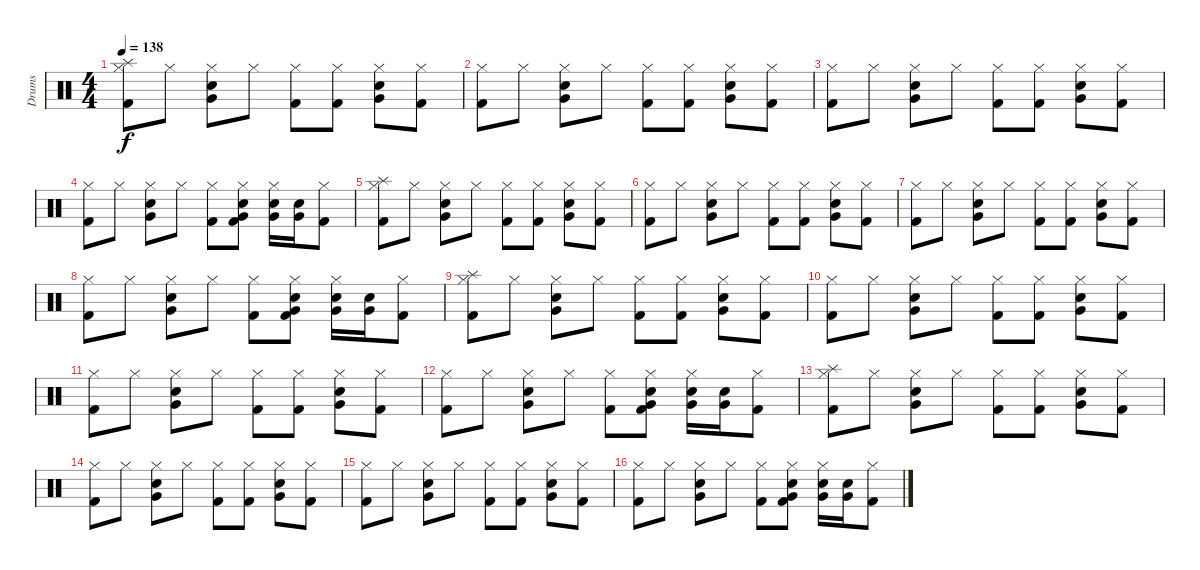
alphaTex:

\track ("Drums" "Drums") {instrument percussion}
\staff {score}
\articulation defaults
\ts (4 4)
\tempo 138
\clef neutral
\ks c
("Hi-Hat (closed)" "Kick (hit) 2" "Splash (hit)").8{dy f} "Hi-Hat (closed)".8 ("Hi-Hat (closed)" "Snare (hit) 2" "Very Low Tom (hit)").8 "Hi-Hat (closed)".8 ("Hi-Hat (closed)" "Kick (hit) 2").8 ("Hi-Hat (closed)" "Kick (hit) 2").8 ("Hi-Hat (closed)" "Snare (hit) 2" "Very Low Tom (hit)").8 ("Hi-Hat (closed)" "Kick (hit) 2").8 |
("Hi-Hat (closed)" "Kick (hit) 2").8 "Hi-Hat (closed)".8 ("Hi-Hat (closed)" "Snare (hit) 2" "Very Low Tom (hit)").8 "Hi-Hat (closed)".8 ("Hi-Hat (closed)" "Kick (hit) 2").8 ("Hi-Hat (closed)" "Kick (hit) 2").8 ("Hi-Hat (closed)" "Snare (hit) 2" "Very Low Tom (hit)").8 ("Hi-Hat (closed)" "Kick (hit) 2").8 |
("Hi-Hat (closed)" "Kick (hit) 2").8 "Hi-Hat (closed)".8 ("Hi-Hat (closed)" "Snare (hit) 2" "Very Low Tom (hit)").8 "Hi-Hat (closed)".8 ("Hi-Hat (closed)" "Kick (hit) 2").8 ("Hi-Hat (closed)" "Kick (hit) 2").8 ("Hi-Hat (closed)" "Snare (hit) 2" "Very Low Tom (hit)").8 ("Hi-Hat (closed)" "Kick (hit) 2").8 |
("Hi-Hat (closed)" "Kick (hit) 2").8 "Hi-Hat (closed)".8 ("Hi-Hat (closed)" "Snare (hit) 2" "Very Low Tom (hit)").8 "Hi-Hat (closed)".8 ("Hi-Hat (closed)" "Kick (hit) 2").8 ("Hi-Hat (closed)" "Kick (hit) 2" "Snare (hit) 2" "Very Low Tom (hit)").8 ("Hi-Hat (closed)" "Snare (hit) 2" "Very Low Tom (hit)").16 ("Snare (hit) 2" "Very Low Tom (hit)").16 ("Hi-Hat (closed)" "Kick (hit) 2").8 |
("Hi-Hat (closed)" "Kick (hit) 2" "Splash (hit)").8 "Hi-Hat (closed)".8 ("Hi-Hat (closed)" "Snare (hit) 2" "Very Low Tom (hit)").8 "Hi-Hat (closed)".8 ("Hi-Hat (closed)" "Kick (hit) 2").8 ("Hi-Hat (closed)" "Kick (hit) 2").8 ("Hi-Hat (closed)" "Snare (hit) 2" "Very Low Tom (hit)").8 ("Hi-Hat (closed)" "Kick (hit) 2").8 |
("Hi-Hat (closed)" "Kick (hit) 2").8 "Hi-Hat (closed)".8 ("Hi-Hat (closed)" "Snare (hit) 2" "Very Low Tom (hit)").8 "Hi-Hat (closed)".8 ("Hi-Hat (closed)" "Kick (hit) 2").8 ("Hi-Hat (closed)" "Kick (hit) 2").8 ("Hi-Hat (closed)" "Snare (hit) 2" "Very Low Tom (hit)").8 ("Hi-Hat (closed)" "Kick (hit) 2").8 |
("Hi-Hat (closed)" "Kick (hit) 2").8 "Hi-Hat (closed)".8 ("Hi-Hat (closed)" "Snare (hit) 2" "Very Low Tom (hit)").8 "Hi-Hat (closed)".8 ("Hi-Hat (closed)" "Kick (hit) 2").8 ("Hi-Hat (closed)" "Kick (hit) 2").8 ("Hi-Hat (closed)" "Snare (hit) 2" "Very Low Tom (hit)").8 ("Hi-Hat (closed)" "Kick (hit) 2").8 |
("Hi-Hat (closed)" "Kick (hit) 2").8 "Hi-Hat (closed)".8 ("Hi-Hat (closed)" "Snare (hit) 2" "Very Low Tom (hit)").8 "Hi-Hat (closed)".8 ("Hi-Hat (closed)" "Kick (hit) 2").8 ("Hi-Hat (closed)" "Kick (hit) 2" "Snare (hit) 2" "Very Low Tom (hit)").8 ("Hi-Hat (closed)" "Snare (hit) 2" "Very Low Tom (hit)").16 ("Snare (hit) 2" "Very Low Tom (hit)").16 ("Hi-Hat (closed)" "Kick (hit) 2").8 |
("Hi-Hat (closed)" "Kick (hit) 2" "Splash (hit)").8 "Hi-Hat (closed)".8 ("Hi-Hat (closed)" "Snare (hit) 2" "Very Low Tom (hit)").8 "Hi-Hat (closed)".8 ("Hi-Hat (closed)" "Kick (hit) 2").8 ("Hi-Hat (closed)" "Kick (hit) 2").8 ("Hi-Hat (closed)" "Snare (hit) 2" "Very Low Tom (hit)").8 ("Hi-Hat (closed)" "Kick (hit) 2").8 |
("Hi-Hat (closed)" "Kick (hit) 2").8 "Hi-Hat (closed)".8 ("Hi-Hat (closed)" "Snare (hit) 2" "Very Low Tom (hit)").8 "Hi-Hat (closed)".8 ("Hi-Hat (closed)" "Kick (hit) 2").8 ("Hi-Hat (closed)" "Kick (hit) 2").8 ("Hi-Hat (closed)" "Snare (hit) 2" "Very Low Tom (hit)").8 ("Hi-Hat (closed)" "Kick (hit) 2").8 |
("Hi-Hat (closed)" "Kick (hit) 2").8 "Hi-Hat (closed)".8 ("Hi-Hat (closed)" "Snare (hit) 2" "Very Low Tom (hit)").8 "Hi-Hat (closed)".8 ("Hi-Hat (closed)" "Kick (hit) 2").8 ("Hi-Hat (closed)" "Kick (hit) 2").8 ("Hi-Hat (closed)" "Snare (hit) 2" "Very Low Tom (hit)").8 ("Hi-Hat (closed)" "Kick (hit) 2").8 |
("Hi-Hat (closed)" "Kick (hit) 2").8 "Hi-Hat (closed)".8 ("Hi-Hat (closed)" "Snare (hit) 2" "Very Low Tom (hit)").8 "Hi-Hat (closed)".8 ("Hi-Hat (closed)" "Kick (hit) 2").8 ("Hi-Hat (closed)" "Kick (hit) 2" "Snare (hit) 2" "Very Low Tom (hit)").8 ("Hi-Hat (closed)" "Snare (hit) 2" "Very Low Tom (hit)").16 ("Snare (hit) 2" "Very Low Tom (hit)").16 ("Hi-Hat (closed)" "Kick (hit) 2").8 |
("Hi-Hat (closed)" "Kick (hit) 2" "Splash (hit)").8 "Hi-Hat (closed)".8 ("Hi-Hat (closed)" "Snare (hit) 2" "Very Low Tom (hit)").8 "Hi-Hat (closed)".8 ("Hi-Hat (closed)" "Kick (hit) 2").8 ("Hi-Hat (closed)" "Kick (hit) 2").8 ("Hi-Hat (closed)" "Snare (hit) 2" "Very Low Tom (hit)").8 ("Hi-Hat (closed)" "Kick (hit) 2").8 |
("Hi-Hat (closed)" "Kick (hit) 2").8 "Hi-Hat (closed)".8 ("Hi-Hat (closed)" "Snare (hit) 2" "Very Low Tom (hit)").8 "Hi-Hat (closed)".8 ("Hi-Hat (closed)" "Kick (hit) 2").8 ("Hi-Hat (closed)" "Kick (hit) 2").8 ("Hi-Hat (closed)" "Snare (hit) 2" "Very Low Tom (hit)").8 ("Hi-Hat (closed)" "Kick (hit) 2").8 |
("Hi-Hat (closed)" "Kick (hit) 2").8 "Hi-Hat (closed)".8 ("Hi-Hat (closed)" "Snare (hit) 2" "Very Low Tom (hit)").8 "Hi-Hat (closed)".8 ("Hi-Hat (closed)" "Kick (hit) 2").8 ("Hi-Hat (closed)" "Kick (hit) 2").8 ("Hi-Hat (closed)" "Snare (hit) 2" "Very Low Tom (hit)").8 ("Hi-Hat (closed)" "Kick (hit) 2").8 |
("Hi-Hat (closed)" "Kick (hit) 2").8 "Hi-Hat (closed)".8 ("Hi-Hat (closed)" "Snare (hit) 2" "Very Low Tom (hit)").8 "Hi-Hat (closed)".8 ("Hi-Hat (closed)" "Kick (hit) 2").8 ("Hi-Hat (closed)" "Kick (hit) 2" "Snare (hit) 2" "Very Low Tom (hit)").8 ("Hi-Hat (closed)" "Snare (hit) 2" "Very Low Tom (hit)").16 ("Snare (hit) 2" "Very Low Tom (hit)").16 ("Hi-Hat (closed)" "Kick (hit) 2").8
